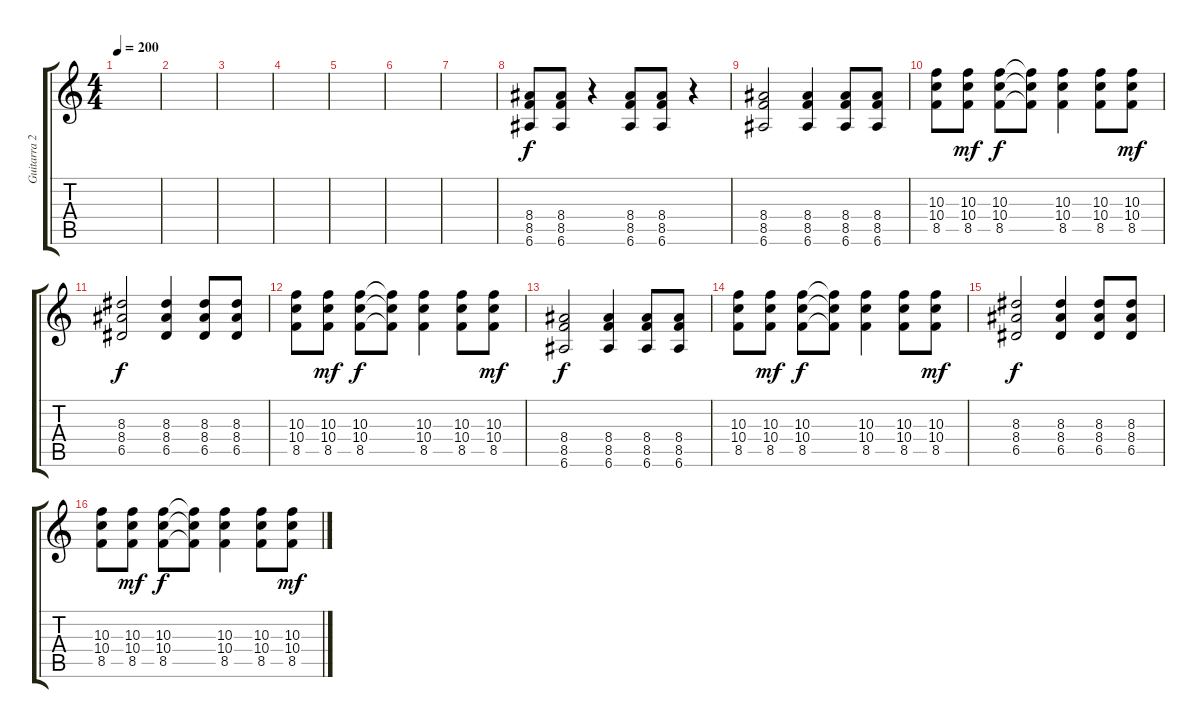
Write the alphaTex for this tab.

\track ("Guitarra 2" "Guitarra 2") {instrument overdrivenguitar}
\staff {score tabs}
\tuning (E4 B3 G3 D3 A2 E2) {hide}
\ts (4 4)
\tempo 200
\clef g2
\ks c
|
|
|
|
|
|
|
(8.4 8.5 6.6).8 (8.4 8.5 6.6).8 r.4 (8.4 8.5 6.6).8 (8.4 8.5 6.6).8 r.4 |
(8.4 8.5 6.6).2 (8.4 8.5 6.6).4 (8.4 8.5 6.6).8 (8.4 8.5 6.6).8 |
(10.3 10.4 8.5).8 (10.3 10.4 8.5).8{dy mf} (10.3 10.4 8.5).8{dy f} (10.3{t} 10.4{t} 8.5{t}).8 (10.3 10.4 8.5).4 (10.3 10.4 8.5).8 (10.3 10.4 8.5).8{dy mf} |
(8.3 8.4 6.5).2{dy f} (8.3 8.4 6.5).4 (8.3 8.4 6.5).8 (8.3 8.4 6.5).8 |
(10.3 10.4 8.5).8 (10.3 10.4 8.5).8{dy mf} (10.3 10.4 8.5).8{dy f} (10.3{t} 10.4{t} 8.5{t}).8 (10.3 10.4 8.5).4 (10.3 10.4 8.5).8 (10.3 10.4 8.5).8{dy mf} |
(8.4 8.5 6.6).2{dy f} (8.4 8.5 6.6).4 (8.4 8.5 6.6).8 (8.4 8.5 6.6).8 |
(10.3 10.4 8.5).8 (10.3 10.4 8.5).8{dy mf} (10.3 10.4 8.5).8{dy f} (10.3{t} 10.4{t} 8.5{t}).8 (10.3 10.4 8.5).4 (10.3 10.4 8.5).8 (10.3 10.4 8.5).8{dy mf} |
(8.3 8.4 6.5).2{dy f} (8.3 8.4 6.5).4 (8.3 8.4 6.5).8 (8.3 8.4 6.5).8 |
(10.3 10.4 8.5).8 (10.3 10.4 8.5).8{dy mf} (10.3 10.4 8.5).8{dy f} (10.3{t} 10.4{t} 8.5{t}).8 (10.3 10.4 8.5).4 (10.3 10.4 8.5).8 (10.3 10.4 8.5).8{dy mf}
